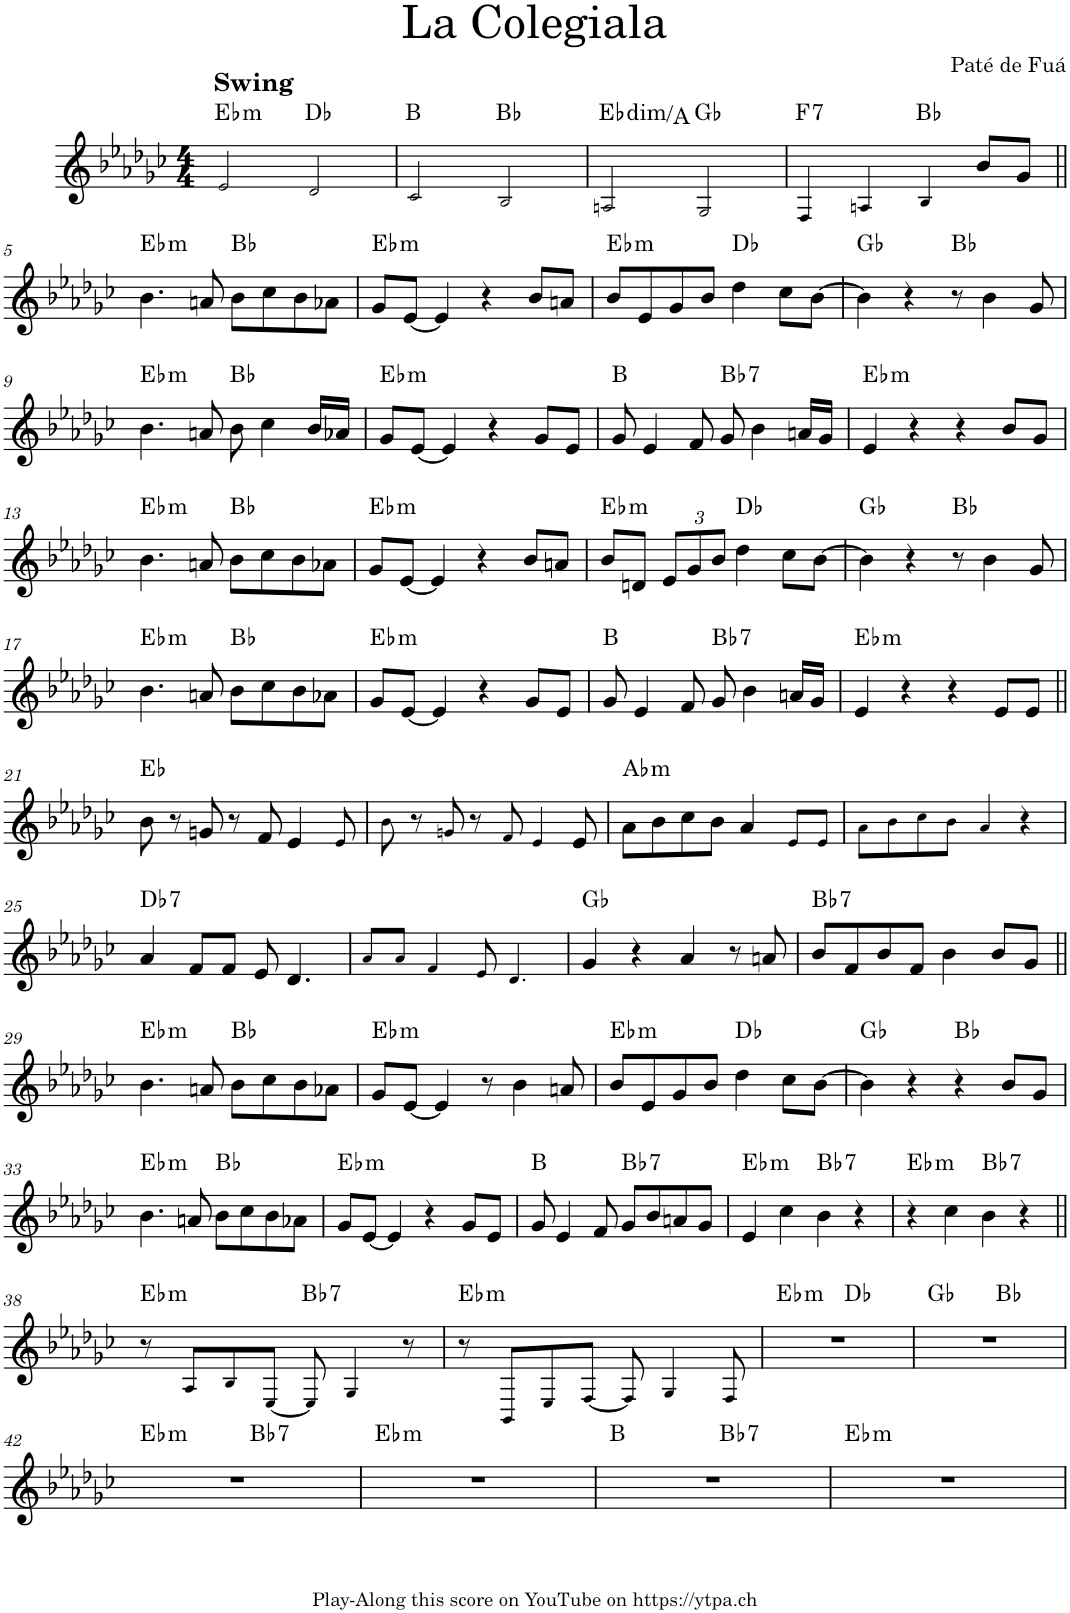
**kern	**harte
*part1	*part1
*staff1	*
*I"Piano	*
*I'Pno.	*
*clefG2	*
*k[b-e-a-d-g-c-]	*
*M4/4	*
=1	=1
!LO:TX:a:B:t=Swing	!LO:H:kt=m
2e-!/	Eb:min
2d-!/	Db:maj
=2	=2
2c-!/	B:maj
2B-!/	Bb:maj
=3	=3
!	!LO:H:kt=dim
2An!/	Eb:dim/#4
2G-!/	Gb:maj
=4	=4
!	!LO:H:kt=7
4F!/	F:7
4An!/	.
4B-!/	Bb:maj
8b-/L	.
8g-/J	.
!!LO:LB:g=z
=5||	=5||
!	!LO:H:kt=m
4.b-\	Eb:min
8an/	.
8b-\L	Bb:maj
8cc-\	.
8b-\	.
8a-X\J	.
=6	=6
!	!LO:H:kt=m
8g-/L	Eb:min
[8e-/J	.
4e-/]	.
4r	.
8b-/L	.
8an/J	.
=7	=7
!	!LO:H:kt=m
8b-/L	Eb:min
8e-/	.
8g-/	.
8b-/J	.
4dd-\	Db:maj
8cc-\L	.
[8b-\J	.
=8	=8
4b-\]	Gb:maj
4r	.
8r	Bb:maj
4b-\	.
8g-/	.
!!LO:LB:g=z
=9	=9
!	!LO:H:kt=m
4.b-\	Eb:min
8an/	.
8b-\	Bb:maj
4cc-\	.
16b-/LL	.
16a-X/JJ	.
=10	=10
!	!LO:H:kt=m
8g-/L	Eb:min
[8e-/J	.
4e-/]	.
4r	.
8g-/L	.
8e-/J	.
=11	=11
8g-/	B:maj
4e-/	.
8f/	.
!	!LO:H:kt=7
8g-/	Bb:7
4b-\	.
16an/LL	.
16g-/JJ	.
=12	=12
!	!LO:H:kt=m
4e-/	Eb:min
4r	.
4r	.
8b-/L	.
8g-/J	.
!!LO:LB:g=z
=13	=13
!	!LO:H:kt=m
4.b-\	Eb:min
8an/	.
8b-\L	Bb:maj
8cc-\	.
8b-\	.
8a-X\J	.
=14	=14
!	!LO:H:kt=m
8g-/L	Eb:min
[8e-/J	.
4e-/]	.
4r	.
8b-/L	.
8an/J	.
=15	=15
!	!LO:H:kt=m
8b-/L	Eb:min
8dn/J	.
*Xbrackettup	*
12e-/L	.
12g-/	.
12b-/J	.
4dd-\	Db:maj
8cc-\L	.
[8b-\J	.
=16	=16
4b-\]	Gb:maj
4r	.
8r	Bb:maj
4b-\	.
8g-/	.
!!LO:LB:g=z
=17	=17
!	!LO:H:kt=m
4.b-\	Eb:min
8an/	.
8b-\L	Bb:maj
8cc-\	.
8b-\	.
8a-X\J	.
=18	=18
!	!LO:H:kt=m
8g-/L	Eb:min
[8e-/J	.
4e-/]	.
4r	.
8g-/L	.
8e-/J	.
=19	=19
8g-/	B:maj
4e-/	.
8f/	.
!	!LO:H:kt=7
8g-/	Bb:7
4b-\	.
16an/LL	.
16g-/JJ	.
=20	=20
!	!LO:H:kt=m
4e-/	Eb:min
4r	.
4r	.
8e-/L	.
8e-/J	.
!!LO:LB:g=z
=21||	=21||
8b-\	Eb:maj
8r	.
8gn/	.
8r	.
8f/	.
4e-/	.
8e-!/	.
=22	=22
8b-!\	.
8r	.
8gn!/	.
8r	.
8f!/	.
4e-!/	.
8e-/	.
=23	=23
!	!LO:H:kt=m
8a-\L	Ab:min
8b-\	.
8cc-\	.
8b-\J	.
4a-/	.
8e-!/L	.
8e-!/J	.
=24	=24
8a-!\L	.
8b-!\	.
8cc-!\	.
8b-!\J	.
4a-!/	.
4r	.
!!LO:LB:g=z
=25	=25
!	!LO:H:kt=7
4a-/	Db:7
8f/L	.
8f/J	.
8e-/	.
4.d-/	.
=26	=26
8a-!/L	.
8a-!/J	.
4f!/	.
8e-!/	.
4.d-!/	.
=27	=27
4g-/	Gb:maj
4r	.
4a-/	.
8r	.
8an/	.
=28	=28
!	!LO:H:kt=7
8b-/L	Bb:7
8f/	.
8b-/	.
8f/J	.
4b-\	.
8b-/L	.
8g-/J	.
!!LO:LB:g=z
=29||	=29||
!	!LO:H:kt=m
4.b-\	Eb:min
8an/	.
8b-\L	Bb:maj
8cc-\	.
8b-\	.
8a-X\J	.
=30	=30
!	!LO:H:kt=m
8g-/L	Eb:min
[8e-/J	.
4e-/]	.
8r	.
4b-\	.
8an/	.
=31	=31
!	!LO:H:kt=m
8b-/L	Eb:min
8e-/	.
8g-/	.
8b-/J	.
4dd-\	Db:maj
8cc-\L	.
[8b-\J	.
=32	=32
4b-\]	Gb:maj
4r	.
4r	Bb:maj
8b-/L	.
8g-/J	.
!!LO:LB:g=z
=33	=33
!	!LO:H:kt=m
4.b-\	Eb:min
8an/	.
8b-\L	Bb:maj
8cc-\	.
8b-\	.
8a-X\J	.
=34	=34
!	!LO:H:kt=m
8g-/L	Eb:min
[8e-/J	.
4e-/]	.
4r	.
8g-/L	.
8e-/J	.
=35	=35
8g-/	B:maj
4e-/	.
8f/	.
!	!LO:H:kt=7
8g-/L	Bb:7
8b-/	.
8an/	.
8g-/J	.
=36	=36
!	!LO:H:kt=m
4e-/	Eb:min
4cc-\	.
!	!LO:H:kt=7
4b-\	Bb:7
4r	.
=37	=37
!	!LO:H:kt=m
4r	Eb:min
4cc-\	.
!	!LO:H:kt=7
4b-\	Bb:7
4r	.
!!LO:LB:g=z
=38||	=38||
!	!LO:H:kt=m
8r	Eb:min
8A-!/L	.
8B-!/	.
[8E-!/J	.
!	!LO:H:kt=7
8E-!/]	Bb:7
4G-!/	.
8r	.
=39	=39
!	!LO:H:kt=m
8r	Eb:min
8BB-!/L	.
8E-!/	.
[8F!/J	.
8F!/]	.
4G-!/	.
8F!/	.
=40	=40
!	!LO:H:kt=m
*^	*
1r	2ryy	Eb:min
.	2ryy	Db:maj
=41	=41	=41
1r	2ryy	Gb:maj
.	2ryy	Bb:maj
!!LO:LB:g=z	!!
=42	=42	=42
!	!	!LO:H:kt=m
1r	2ryy	Eb:min
!	!	!LO:H:kt=7
.	2ryy	Bb:7
=43	=43	=43
!	!	!LO:H:kt=m
*v	*v	*
1r	Eb:min
=44	=44
*^	*
1r	2ryy	B:maj
!	!	!LO:H:kt=7
.	2ryy	Bb:7
=45	=45	=45
!	!	!LO:H:kt=m
*v	*v	*
1r	Eb:min
=	=
*-	*-
